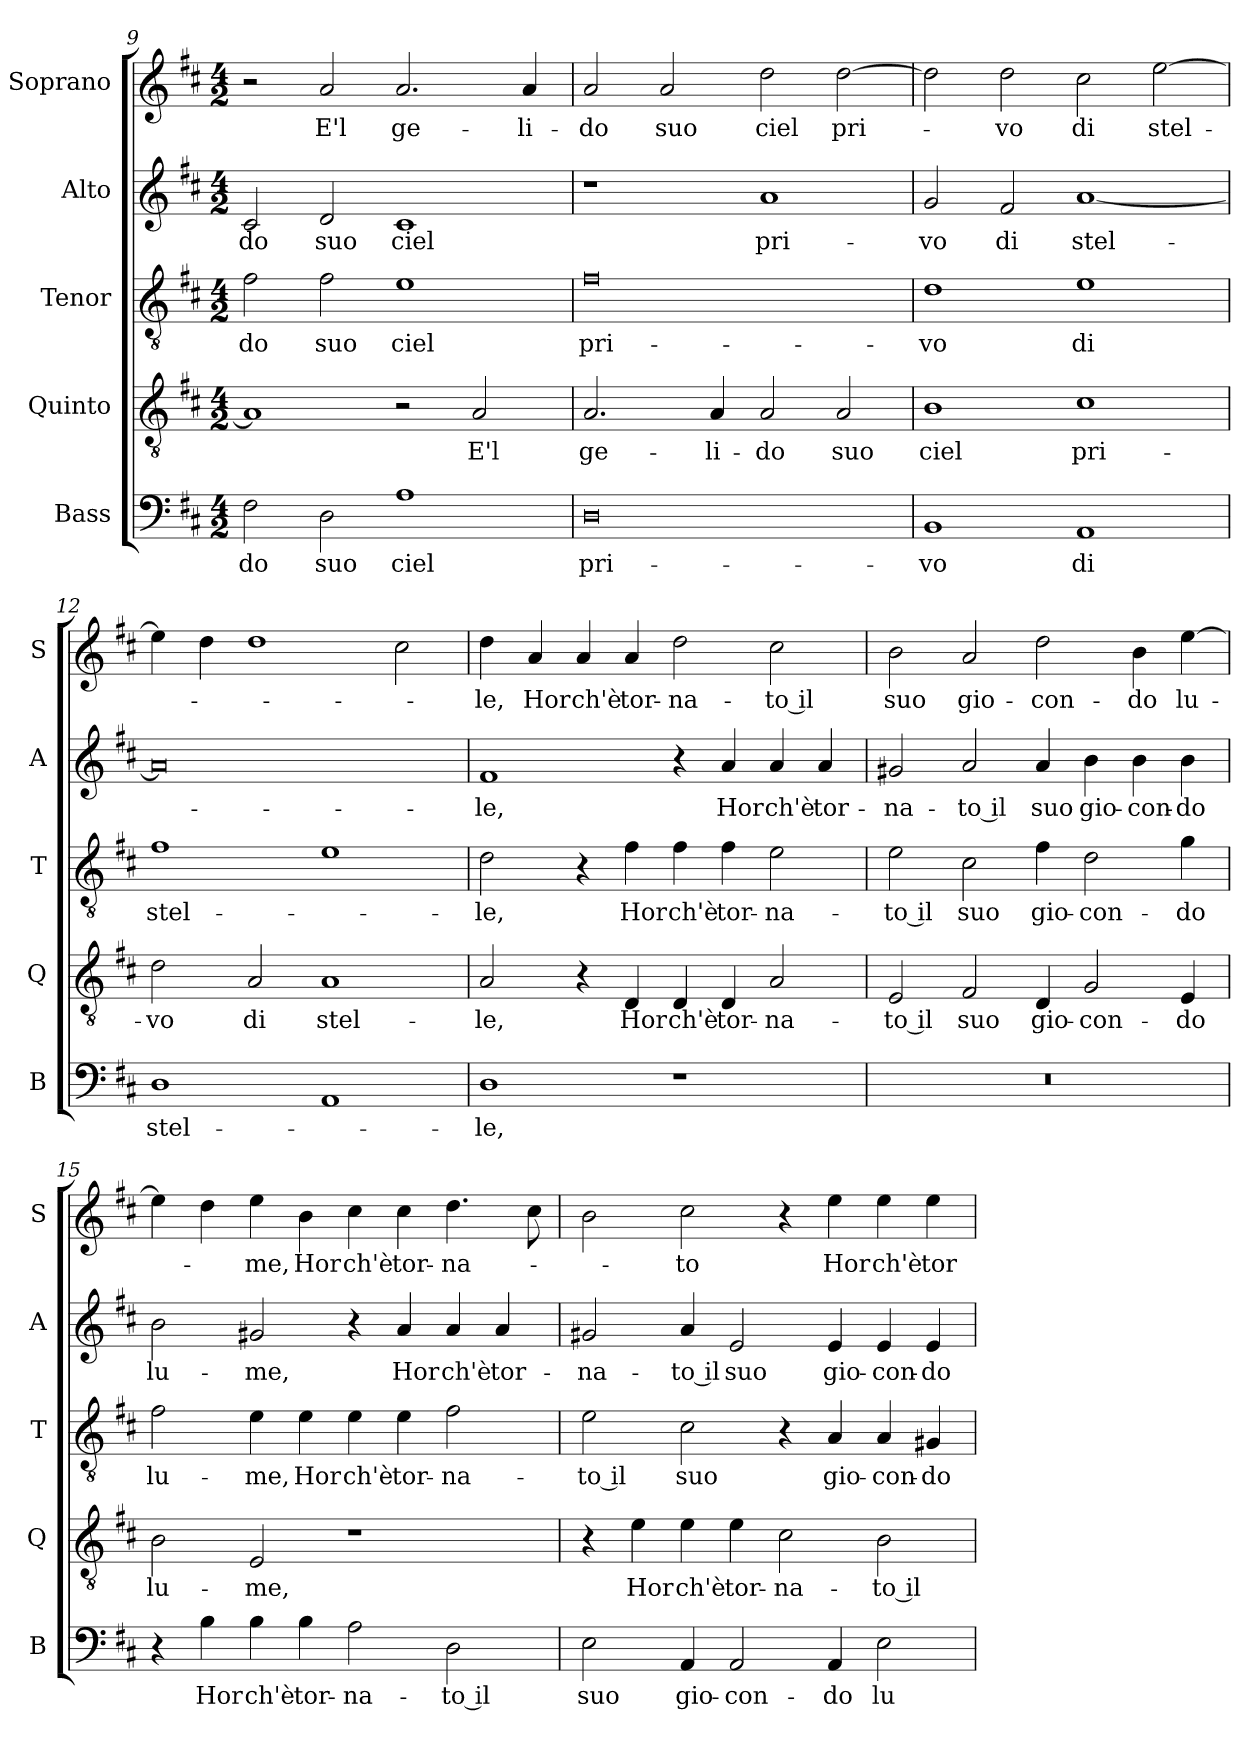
**kern	**text	**kern	**text	**kern	**text	**kern	**text	**kern	**text
*part5	*part5	*part4	*part4	*part3	*part3	*part2	*part2	*part1	*part1
*staff5	*staff5	*staff4	*staff4	*staff3	*staff3	*staff2	*staff2	*staff1	*staff1
*I"Bass	*	*I"Quinto	*	*I"Tenor	*	*I"Alto	*	*I"Soprano	*
*I'B	*	*I'Q	*	*I'T	*	*I'A	*	*I'S	*
*clefF4	*	*clefGv2	*	*clefGv2	*	*clefG2	*	*clefG2	*
*k[f#c#]	*	*k[f#c#]	*	*k[f#c#]	*	*k[f#c#]	*	*k[f#c#]	*
*D:	*	*D:	*	*D:	*	*D:	*	*D:	*
*M4/2	*	*M4/2	*	*M4/2	*	*M4/2	*	*M4/2	*
=9	=9	=9	=9	=9	=9	=9	=9	=9	=9
!	!LO:LY:b	!	!	!	!LO:LY:b	!	!LO:LY:b	!	!
2F#\	-do	1A]	.	2f#\	-do	2c#/	-do	2r	.
!	!LO:LY:b	!	!	!	!LO:LY:b	!	!LO:LY:b	!	!LO:LY:b
2D\	suo	.	.	2f#\	suo	2d/	suo	2a/	E'l
!	!LO:LY:b	!	!	!	!LO:LY:b	!	!LO:LY:b	!	!LO:LY:b
1A	ciel	2r	.	1e	ciel	1c#	ciel	2.a/	ge-
!	!	!	!LO:LY:b	!	!	!	!	!	!
.	.	2A/	E'l	.	.	.	.	.	.
!	!	!	!	!	!	!	!	!	!LO:LY:b
.	.	.	.	.	.	.	.	4a/	-li-
!!LO:LB:g=z
=10	=10	=10	=10	=10	=10	=10	=10	=10	=10
!	!LO:LY:b	!	!LO:LY:b	!	!LO:LY:b	!	!	!	!LO:LY:b
0D	pri-	2.A/	ge-	0f#	pri-	1r	.	2a/	-do
!	!	!	!	!	!	!	!	!	!LO:LY:b
.	.	.	.	.	.	.	.	2a/	suo
!	!	!	!LO:LY:b	!	!	!	!	!	!
.	.	4A/	-li-	.	.	.	.	.	.
!	!	!	!LO:LY:b	!	!	!	!LO:LY:b	!	!LO:LY:b
.	.	2A/	-do	.	.	1a	pri-	2dd\	ciel
!	!	!	!LO:LY:b	!	!	!	!	!	!LO:LY:b
.	.	2A/	suo	.	.	.	.	[2dd\	pri-
=11	=11	=11	=11	=11	=11	=11	=11	=11	=11
!	!LO:LY:b	!	!LO:LY:b	!	!LO:LY:b	!	!LO:LY:b	!	!
1BB	-vo	1B	ciel	1d	-vo	2g/	-vo	2dd\]	.
!	!	!	!	!	!	!	!LO:LY:b	!	!LO:LY:b
.	.	.	.	.	.	2f#/	di	2dd\	-vo
!	!LO:LY:b	!	!LO:LY:b	!	!LO:LY:b	!	!LO:LY:b	!	!LO:LY:b
1AA	di	1c#	pri-	1e	di	[1a	stel-	2cc#\	di
!	!	!	!	!	!	!	!	!	!LO:LY:b
.	.	.	.	.	.	.	.	[2ee\	stel-
=12	=12	=12	=12	=12	=12	=12	=12	=12	=12
!	!LO:LY:b	!	!LO:LY:b	!	!LO:LY:b	!	!	!	!
1D	stel-	2d\	-vo	1f#	stel-	0a]	.	4ee\]	.
.	.	.	.	.	.	.	.	4dd\	.
!	!	!	!LO:LY:b	!	!	!	!	!	!
.	.	2A/	di	.	.	.	.	1dd	.
!	!	!	!LO:LY:b	!	!	!	!	!	!
1AA	.	1A	stel-	1e	.	.	.	.	.
.	.	.	.	.	.	.	.	2cc#\	.
=13	=13	=13	=13	=13	=13	=13	=13	=13	=13
!	!LO:LY:b	!	!LO:LY:b	!	!LO:LY:b	!	!LO:LY:b	!	!LO:LY:b
1D	-le,	2A/	-le,	2d\	-le,	1f#	-le,	4dd\	-le,
!	!	!	!	!	!	!	!	!	!LO:LY:b
.	.	.	.	.	.	.	.	4a/	Hor
!	!	!	!	!	!	!	!	!	!LO:LY:b
.	.	4r	.	4r	.	.	.	4a/	ch'è
!	!	!	!LO:LY:b	!	!LO:LY:b	!	!	!	!LO:LY:b
.	.	4D/	Hor	4f#\	Hor	.	.	4a/	tor-
!	!	!	!LO:LY:b	!	!LO:LY:b	!	!	!	!LO:LY:b
1r	.	4D/	ch'è	4f#\	ch'è	4r	.	2dd\	-na-
!	!	!	!LO:LY:b	!	!LO:LY:b	!	!LO:LY:b	!	!
.	.	4D/	tor-	4f#\	tor-	4a/	Hor	.	.
!	!	!	!LO:LY:b	!	!LO:LY:b	!	!LO:LY:b	!	!LO:LY:b
.	.	2A/	-na-	2e\	-na-	4a/	ch'è	2cc#\	-to il
!	!	!	!	!	!	!	!LO:LY:b	!	!
.	.	.	.	.	.	4a/	tor-	.	.
!!LO:LB:g=z
=14	=14	=14	=14	=14	=14	=14	=14	=14	=14
!	!	!	!LO:LY:b	!	!LO:LY:b	!	!LO:LY:b	!	!LO:LY:b
0r	.	2E/	-to il	2e\	-to il	2g#X/	-na-	2b\	suo
!	!	!	!LO:LY:b	!	!LO:LY:b	!	!LO:LY:b	!	!LO:LY:b
.	.	2F#/	suo	2c#\	suo	2a/	-to il	2a/	gio-
!	!	!	!LO:LY:b	!	!LO:LY:b	!	!LO:LY:b	!	!LO:LY:b
.	.	4D/	gio-	4f#\	gio-	4a/	suo	2dd\	-con-
!	!	!	!LO:LY:b	!	!LO:LY:b	!	!LO:LY:b	!	!
.	.	2G/	-con-	2d\	-con-	4b\	gio-	.	.
!	!	!	!	!	!	!	!LO:LY:b	!	!LO:LY:b
.	.	.	.	.	.	4b\	-con-	4b\	-do
!	!	!	!LO:LY:b	!	!LO:LY:b	!	!LO:LY:b	!	!LO:LY:b
.	.	4E/	-do	4g\	-do	4b\	-do	[4ee\	lu-
=15	=15	=15	=15	=15	=15	=15	=15	=15	=15
!	!	!	!LO:LY:b	!	!LO:LY:b	!	!LO:LY:b	!	!
4r	.	2B\	lu-	2f#\	lu-	2b\	lu-	4ee\]	.
!	!LO:LY:b	!	!	!	!	!	!	!	!
4B\	Hor	.	.	.	.	.	.	4dd\	.
!	!LO:LY:b	!	!LO:LY:b	!	!LO:LY:b	!	!LO:LY:b	!	!LO:LY:b
4B\	ch'è	2E/	-me,	4e\	-me,	2g#X/	-me,	4ee\	-me,
!	!LO:LY:b	!	!	!	!LO:LY:b	!	!	!	!LO:LY:b
4B\	tor-	.	.	4e\	Hor	.	.	4b\	Hor
!	!LO:LY:b	!	!	!	!LO:LY:b	!	!	!	!LO:LY:b
2A\	-na-	1r	.	4e\	ch'è	4r	.	4cc#\	ch'è
!	!	!	!	!	!LO:LY:b	!	!LO:LY:b	!	!LO:LY:b
.	.	.	.	4e\	tor-	4a/	Hor	4cc#\	tor-
!	!LO:LY:b	!	!	!	!LO:LY:b	!	!LO:LY:b	!	!LO:LY:b
2D\	-to il	.	.	2f#\	-na-	4a/	ch'è	4.dd\	-na-
!	!	!	!	!	!	!	!LO:LY:b	!	!
.	.	.	.	.	.	4a/	tor-	.	.
.	.	.	.	.	.	.	.	8cc#\	.
=16	=16	=16	=16	=16	=16	=16	=16	=16	=16
!	!LO:LY:b	!	!	!	!LO:LY:b	!	!LO:LY:b	!	!
2E\	suo	4r	.	2e\	-to il	2g#X/	-na-	2b\	.
!	!	!	!LO:LY:b	!	!	!	!	!	!
.	.	4e\	Hor	.	.	.	.	.	.
!	!LO:LY:b	!	!LO:LY:b	!	!LO:LY:b	!	!LO:LY:b	!	!LO:LY:b
4AA/	gio-	4e\	ch'è	2c#\	suo	4a/	-to il	2cc#\	-to
!	!LO:LY:b	!	!LO:LY:b	!	!	!	!LO:LY:b	!	!
2AA/	-con-	4e\	tor-	.	.	2e/	suo	.	.
!	!	!	!LO:LY:b	!	!	!	!	!	!
.	.	2c#\	-na-	4r	.	.	.	4r	.
!	!LO:LY:b	!	!	!	!LO:LY:b	!	!LO:LY:b	!	!LO:LY:b
4AA/	-do	.	.	4A/	gio-	4e/	gio-	4ee\	Hor
!	!LO:LY:b	!	!LO:LY:b	!	!LO:LY:b	!	!LO:LY:b	!	!LO:LY:b
2E\	lu-	2B\	-to il	4A/	-con-	4e/	-con-	4ee\	ch'è
!	!	!	!	!	!LO:LY:b	!	!LO:LY:b	!	!LO:LY:b
.	.	.	.	4G#X/	-do	4e/	-do	4ee\	tor-
=	=	=	=	=	=	=	=	=	=
*-	*-	*-	*-	*-	*-	*-	*-	*-	*-
